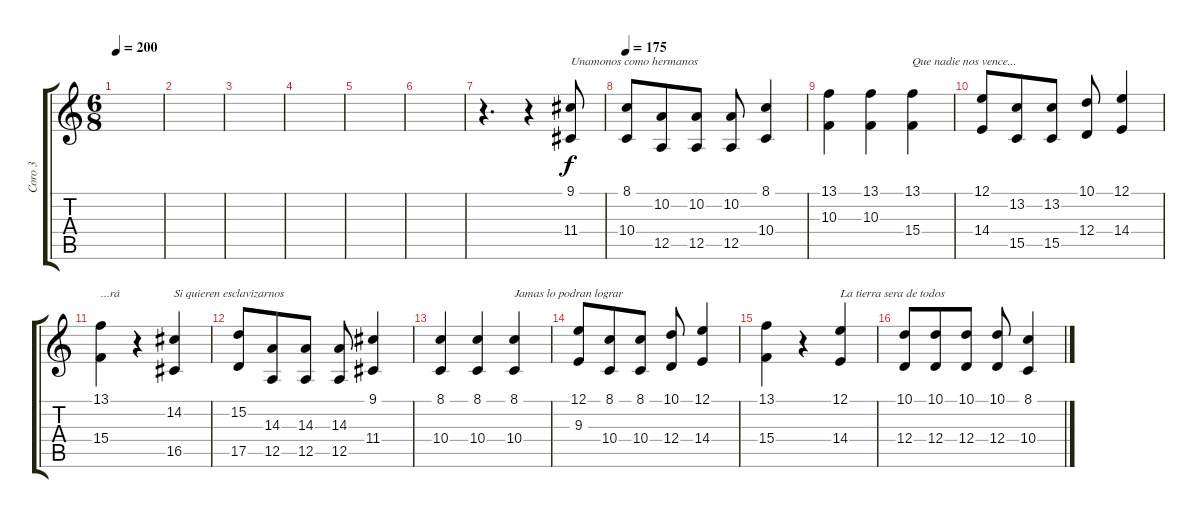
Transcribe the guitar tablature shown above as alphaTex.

\track ("Coro 3" "Coro 3") {instrument choiraahs}
\staff {score tabs}
\tuning (E4 B3 G3 D3 A2 E2) {hide}
\ts (6 8)
\tempo 200
\clef g2
\ks c
|
|
|
|
|
|
r.4{d} r.4 (9.1 11.4).8{txt "Unamonos como hermanos"} |
\tempo 175
(8.1 10.4).8 (10.2 12.5).8 (10.2 12.5).8 (10.2 12.5).8 (8.1 10.4).4 |
(13.1 10.3).4 (13.1 10.3).4 (13.1 15.4).4{txt "Que nadie nos vence..."} |
(12.1 14.4).8 (13.2 15.5).8 (13.2 15.5).8 (10.1 12.4).8 (12.1 14.4).4 |
(13.1 15.4).4{txt "...rá"} r.4 (14.2 16.5).4{txt "Si quieren esclavizarnos"} |
(15.2 17.5).8 (14.3 12.5).8 (14.3 12.5).8 (14.3 12.5).8 (9.1 11.4).4 |
(8.1 10.4).4 (8.1 10.4).4 (8.1 10.4).4{txt "Jamas lo podran lograr"} |
(12.1 9.3).8 (8.1 10.4).8 (8.1 10.4).8 (10.1 12.4).8 (12.1 14.4).4 |
(13.1 15.4).4 r.4 (12.1 14.4).4{txt "La tierra sera de todos"} |
(10.1 12.4).8 (10.1 12.4).8 (10.1 12.4).8 (10.1 12.4).8 (8.1 10.4).4
